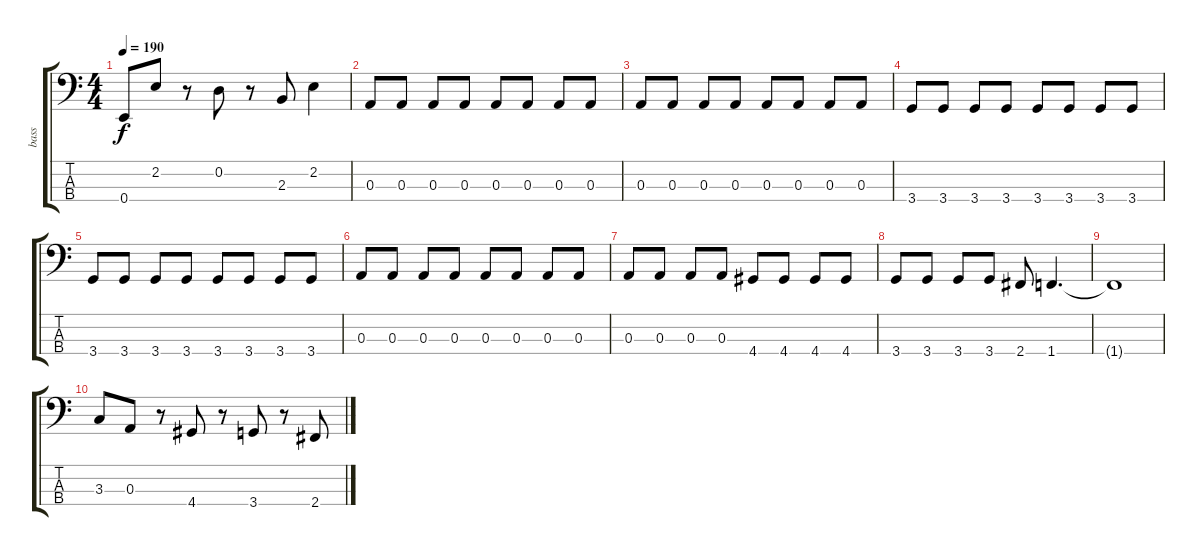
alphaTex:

\track ("bass" "bass") {instrument electricbasspick}
\staff {score tabs}
\tuning (G2 D2 A1 E1) {hide}
\ts (4 4)
\tempo 190
\clef f4
\ks c
0.4.8{dy f} 2.2.8 r.8 0.2.8 r.8 2.3.8 2.2.4 |
0.3.8 0.3.8 0.3.8 0.3.8 0.3.8 0.3.8 0.3.8 0.3.8 |
0.3.8 0.3.8 0.3.8 0.3.8 0.3.8 0.3.8 0.3.8 0.3.8 |
3.4.8 3.4.8 3.4.8 3.4.8 3.4.8 3.4.8 3.4.8 3.4.8 |
3.4.8 3.4.8 3.4.8 3.4.8 3.4.8 3.4.8 3.4.8 3.4.8 |
0.3.8 0.3.8 0.3.8 0.3.8 0.3.8 0.3.8 0.3.8 0.3.8 |
0.3.8 0.3.8 0.3.8 0.3.8 4.4.8 4.4.8 4.4.8 4.4.8 |
3.4.8 3.4.8 3.4.8 3.4.8 2.4.8 1.4.4{d} |
1.4{t}.1 |
3.3.8 0.3.8 r.8 4.4.8 r.8 3.4.8 r.8 2.4.8
